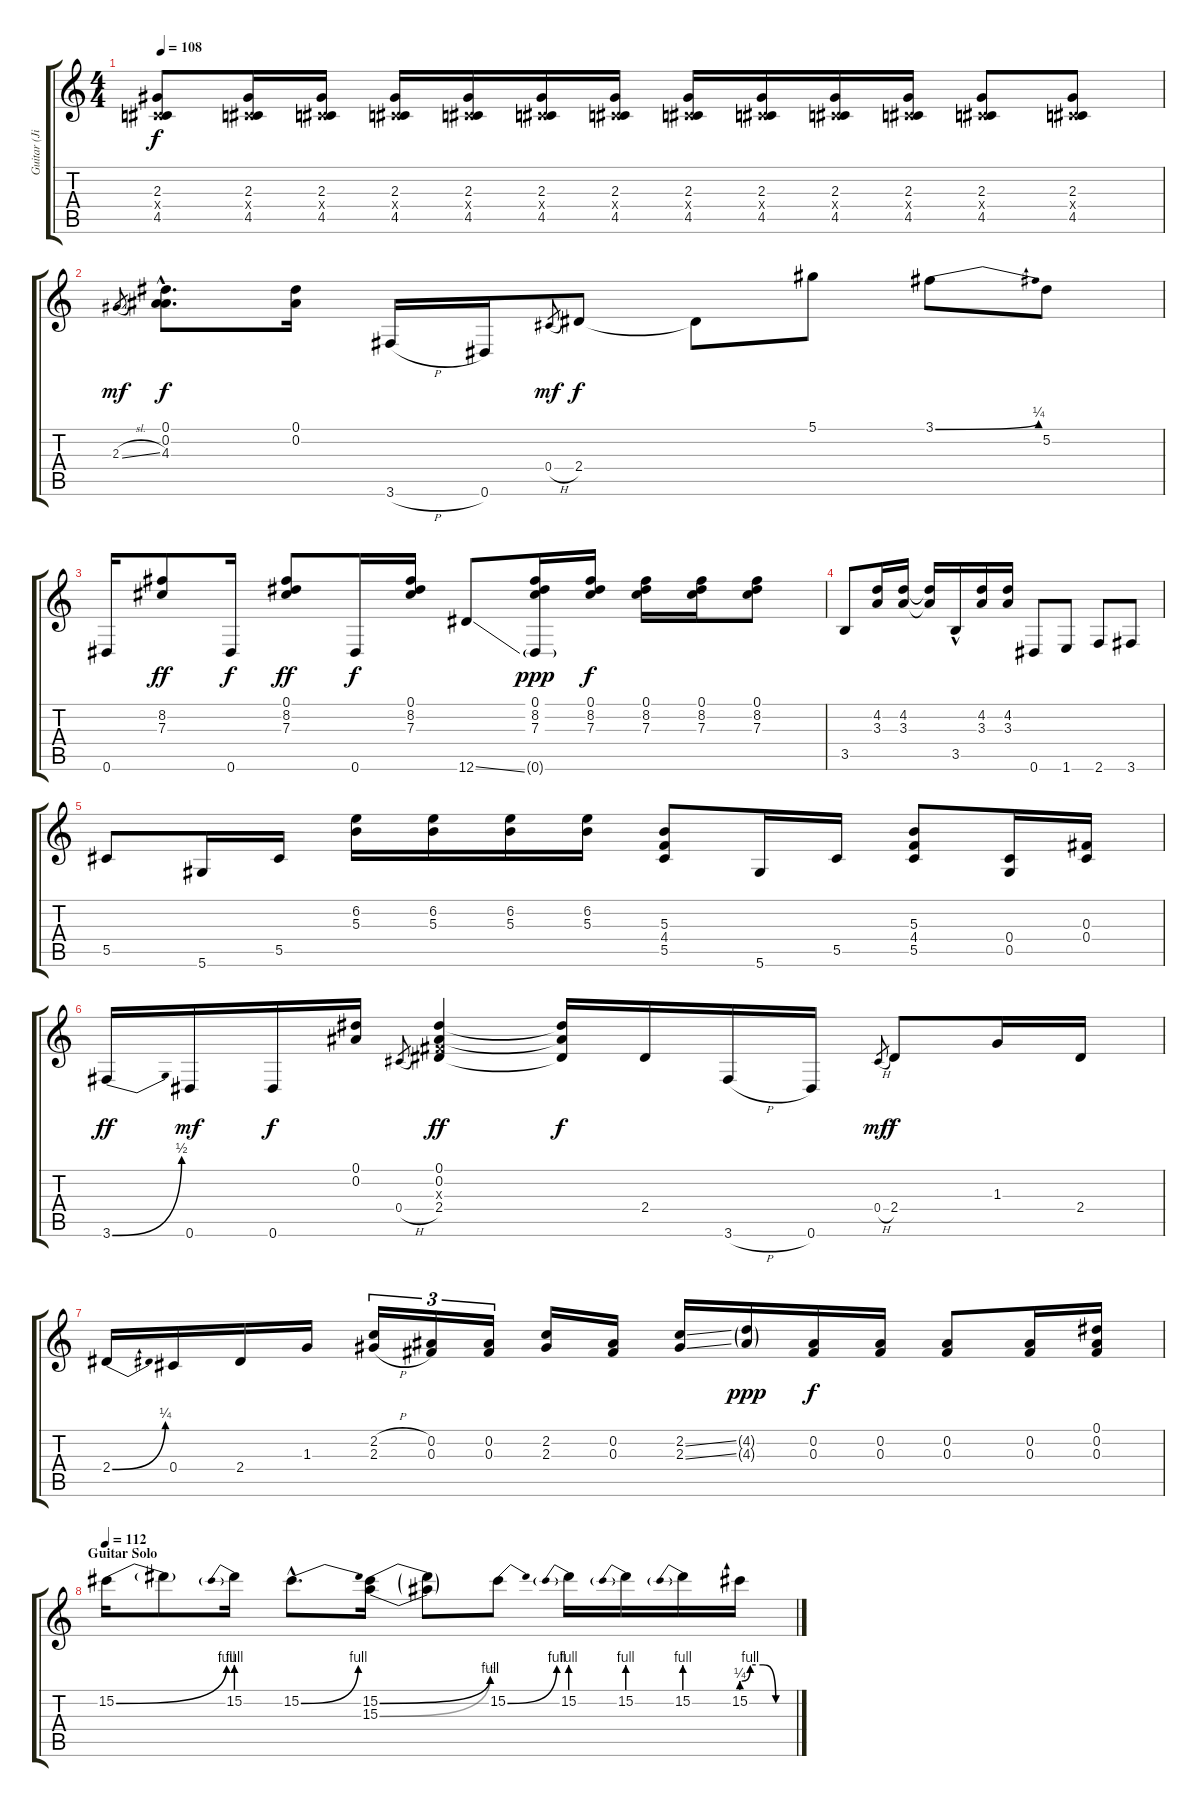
\track ("Guitar (Jimi Hendrix)" "Guitar (Ji") {instrument overdrivenguitar}
\staff {score tabs}
\tuning (Eb4 Bb3 Gb3 Db3 Ab2 Eb2) {hide}
\ts (4 4)
\tempo 108
\clef g2
\ks c
(2.3 0.4{x} 4.5).8{dy f} (2.3 0.4{x} 4.5).16 (2.3 0.4{x} 4.5).16 (2.3 0.4{x} 4.5).16 (2.3 0.4{x} 4.5).16 (2.3 0.4{x} 4.5).16 (2.3 0.4{x} 4.5).16 (2.3 0.4{x} 4.5).16 (2.3 0.4{x} 4.5).16 (2.3 0.4{x} 4.5).16 (2.3 0.4{x} 4.5).16 (2.3 0.4{x} 4.5).8 (2.3 0.4{x} 4.5).8 |
2.3{sl}.8{gr dy mf} (0.1{hac} 0.2{hac} 4.3{hac}).8{d dy f} (0.1 0.2).16 3.6{h}.16 0.6.16 0.4{h}.8{gr dy mf} 2.4.8{dy f} 2.4{t}.8 5.1.8 3.1{be (bend 0 0 60 1)}.8 5.2.8 |
0.6.16 (8.2 7.3).8{dy ff} 0.6.16{dy f} (0.1 8.2 7.3).8{dy ff} 0.6.16{dy f} (0.1 8.2 7.3).16 12.6{ss}.8 (0.1 8.2 7.3 0.6{g}).16{dy ppp} (0.1 8.2 7.3).16{dy f} (0.1 8.2 7.3).16 (0.1 8.2 7.3).16 (0.1 8.2 7.3).8 |
3.5.8 (4.2 3.3).16 (4.2 3.3).16 (4.2{t} 3.3{t}).16 3.5{hac}.16 (4.2 3.3).16 (4.2 3.3).16 0.6.8 1.6.8 2.6.8 3.6.8 |
5.5.8 5.6.16 5.5.16 (6.2 5.3).16 (6.2 5.3).16 (6.2 5.3).16 (6.2 5.3).16 (5.3 4.4 5.5).8 5.6.16 5.5.16 (5.3 4.4 5.5).8 (0.4 0.5).16 (0.3 0.4).16 |
3.6{be (bend 0 0 60 2)}.16{dy ff} 0.6.16{dy mf} 0.6.16{dy f} (0.1 0.2).16 0.4{h}.8{gr} (0.1 0.2 0.3{x} 2.4).4{dy ff} (0.1{t} 0.2{t} 2.4{t}).16{dy f} 2.4.16 3.6{h}.16 0.6.16 0.4{h}.8{gr dy mf} 2.4.8{dy f} 1.3.16 2.4.16 |
2.4{be (bend 0 0 60 1)}.16 0.4.16 2.4.16 1.3.16 (2.2{h} 2.3{h}).16{tu (3 2)} (0.2 0.3).16{tu (3 2)} (0.2 0.3).16{tu (3 2)} (2.2 2.3).16 (0.2 0.3).16 (2.2{ss} 2.3{ss}).16 (4.2{g} 4.3{g}).16{dy ppp} (0.2 0.3).16{dy f} (0.2 0.3).16 (0.2 0.3).8 (0.2 0.3).16 (0.1 0.2 0.3).16 |
\section ("" "Guitar Solo")
\tempo 112
15.2{be (bend 0 0 60 4)}.16 15.2{t}.8 15.2{be (prebend 0 4 60 4)}.16 15.2{be (bend 0 0 60 4) hac}.8{d} (15.2{be (bend 0 0 60 4)} 15.3{be (bend 0 0 60 2)}).16 (15.2{t} 15.3{t}).8 15.2{be (bend 0 0 60 4)}.8 15.2{be (prebend 0 4 60 4)}.16 15.2{be (prebend 0 4 60 4)}.16 15.2{be (prebend 0 4 60 4)}.16 15.2{be (custom 0 1 10 4 25 4 40 0 60 0)}.16
